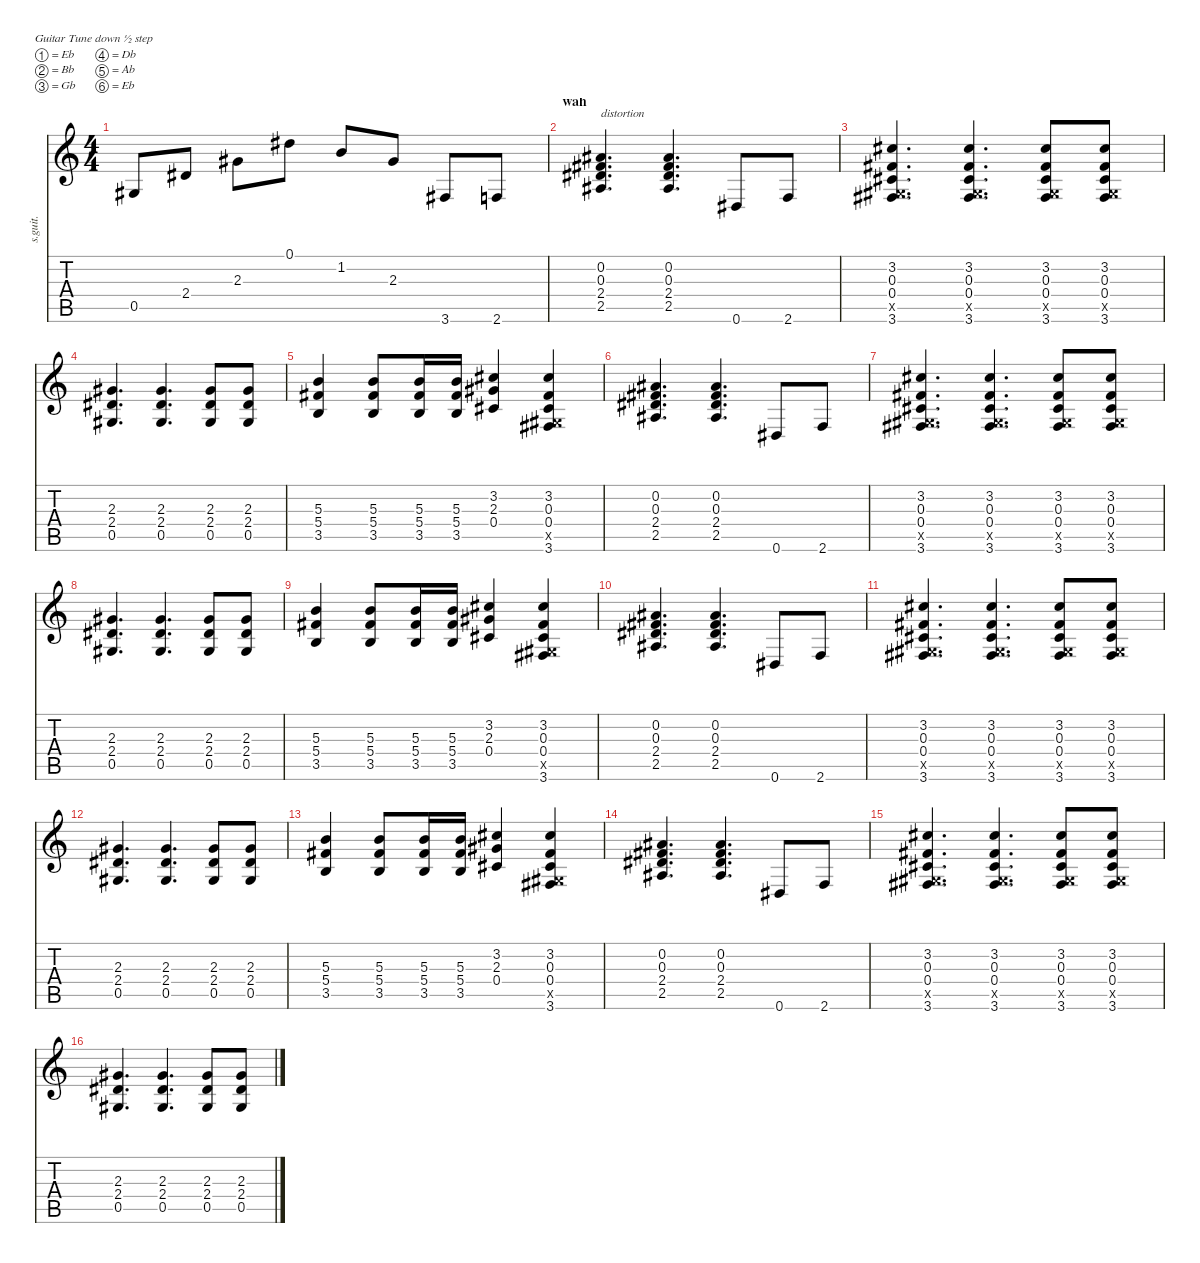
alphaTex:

\defaultSystemsLayout 4
\hideDynamics
\bracketExtendMode nobrackets
\track ("Slash - Clean" "s.guit.") {instrument electricguitarclean}
\staff {score tabs}
\tuning (Eb4 Bb3 Gb3 Db3 Ab2 Eb2)
\ts (4 4)
\tempo (125 hide)
\clef g2
\ks c
0.5{acc #}.8{lyrics (0 "") lyrics (1 "") lyrics (2 "") lyrics (3 "") lyrics (4 "") dy f} 2.4{acc #}.8{lyrics (0 "") lyrics (1 "") lyrics (2 "") lyrics (3 "") lyrics (4 "")} 2.3{acc #}.8{lyrics (0 "") lyrics (1 "") lyrics (2 "") lyrics (3 "") lyrics (4 "")} 0.1{acc #}.8{lyrics (0 "") lyrics (1 "") lyrics (2 "") lyrics (3 "") lyrics (4 "")} 1.2.8{lyrics (0 "") lyrics (1 "") lyrics (2 "") lyrics (3 "") lyrics (4 "")} 2.3{acc #}.8{lyrics (0 "") lyrics (1 "") lyrics (2 "") lyrics (3 "") lyrics (4 "")} 3.6{acc #}.8{lyrics (0 "") lyrics (1 "") lyrics (2 "") lyrics (3 "") lyrics (4 "")} 2.6.8{lyrics (0 "") lyrics (1 "") lyrics (2 "") lyrics (3 "") lyrics (4 "")} |
\section ("" "wah")
(0.2{acc #} 0.3{acc #} 2.4{acc #} 2.5{acc #}).4{d txt "distortion" lyrics (0 "") lyrics (1 "") lyrics (2 "") lyrics (3 "") lyrics (4 "")} (0.2{acc #} 0.3{acc #} 2.4{acc #} 2.5{acc #}).4{d lyrics (0 "") lyrics (1 "") lyrics (2 "") lyrics (3 "") lyrics (4 "")} 0.6{acc #}.8{lyrics (0 "") lyrics (1 "") lyrics (2 "") lyrics (3 "") lyrics (4 "")} 2.6.8{lyrics (0 "") lyrics (1 "") lyrics (2 "") lyrics (3 "") lyrics (4 "")} |
(3.2{acc #} 0.3{acc #} 0.4{acc #} 0.5{x acc #} 3.6{acc #}).4{d lyrics (0 "") lyrics (1 "") lyrics (2 "") lyrics (3 "") lyrics (4 "")} (3.2{acc #} 0.3{acc #} 0.4{acc #} 0.5{x acc #} 3.6{acc #}).4{d lyrics (0 "") lyrics (1 "") lyrics (2 "") lyrics (3 "") lyrics (4 "")} (3.2{acc #} 0.3{acc #} 0.4{acc #} 0.5{x acc #} 3.6{acc #}).8{lyrics (0 "") lyrics (1 "") lyrics (2 "") lyrics (3 "") lyrics (4 "")} (3.2{acc #} 0.3{acc #} 0.4{acc #} 0.5{x acc #} 3.6{acc #}).8{lyrics (0 "") lyrics (1 "") lyrics (2 "") lyrics (3 "") lyrics (4 "")} |
(2.3{acc #} 2.4{acc #} 0.5{acc #}).4{d lyrics (0 "") lyrics (1 "") lyrics (2 "") lyrics (3 "") lyrics (4 "")} (2.3{acc #} 2.4{acc #} 0.5{acc #}).4{d lyrics (0 "") lyrics (1 "") lyrics (2 "") lyrics (3 "") lyrics (4 "")} (2.3{acc #} 2.4{acc #} 0.5{acc #}).8{lyrics (0 "") lyrics (1 "") lyrics (2 "") lyrics (3 "") lyrics (4 "")} (2.3{acc #} 2.4{acc #} 0.5{acc #}).8{lyrics (0 "") lyrics (1 "") lyrics (2 "") lyrics (3 "") lyrics (4 "")} |
(5.3 5.4{acc #} 3.5).4{lyrics (0 "") lyrics (1 "") lyrics (2 "") lyrics (3 "") lyrics (4 "")} (5.3 5.4{acc #} 3.5).8{lyrics (0 "") lyrics (1 "") lyrics (2 "") lyrics (3 "") lyrics (4 "")} (5.3 5.4{acc #} 3.5).16{lyrics (0 "") lyrics (1 "") lyrics (2 "") lyrics (3 "") lyrics (4 "")} (5.3 5.4{acc #} 3.5).16{lyrics (0 "") lyrics (1 "") lyrics (2 "") lyrics (3 "") lyrics (4 "")} (3.2{acc #} 2.3{acc #} 0.4{acc #}).4{lyrics (0 "") lyrics (1 "") lyrics (2 "") lyrics (3 "") lyrics (4 "")} (3.2{acc #} 0.3{acc #} 0.4{acc #} 0.5{x acc #} 3.6{acc #}).4{lyrics (0 "") lyrics (1 "") lyrics (2 "") lyrics (3 "") lyrics (4 "")} |
(0.2{acc #} 0.3{acc #} 2.4{acc #} 2.5{acc #}).4{d lyrics (0 "") lyrics (1 "") lyrics (2 "") lyrics (3 "") lyrics (4 "")} (0.2{acc #} 0.3{acc #} 2.4{acc #} 2.5{acc #}).4{d lyrics (0 "") lyrics (1 "") lyrics (2 "") lyrics (3 "") lyrics (4 "")} 0.6{acc #}.8{lyrics (0 "") lyrics (1 "") lyrics (2 "") lyrics (3 "") lyrics (4 "")} 2.6.8{lyrics (0 "") lyrics (1 "") lyrics (2 "") lyrics (3 "") lyrics (4 "")} |
(3.2{acc #} 0.3{acc #} 0.4{acc #} 0.5{x acc #} 3.6{acc #}).4{d lyrics (0 "") lyrics (1 "") lyrics (2 "") lyrics (3 "") lyrics (4 "")} (3.2{acc #} 0.3{acc #} 0.4{acc #} 0.5{x acc #} 3.6{acc #}).4{d lyrics (0 "") lyrics (1 "") lyrics (2 "") lyrics (3 "") lyrics (4 "")} (3.2{acc #} 0.3{acc #} 0.4{acc #} 0.5{x acc #} 3.6{acc #}).8{lyrics (0 "") lyrics (1 "") lyrics (2 "") lyrics (3 "") lyrics (4 "")} (3.2{acc #} 0.3{acc #} 0.4{acc #} 0.5{x acc #} 3.6{acc #}).8{lyrics (0 "") lyrics (1 "") lyrics (2 "") lyrics (3 "") lyrics (4 "")} |
(2.3{acc #} 2.4{acc #} 0.5{acc #}).4{d lyrics (0 "") lyrics (1 "") lyrics (2 "") lyrics (3 "") lyrics (4 "")} (2.3{acc #} 2.4{acc #} 0.5{acc #}).4{d lyrics (0 "") lyrics (1 "") lyrics (2 "") lyrics (3 "") lyrics (4 "")} (2.3{acc #} 2.4{acc #} 0.5{acc #}).8{lyrics (0 "") lyrics (1 "") lyrics (2 "") lyrics (3 "") lyrics (4 "")} (2.3{acc #} 2.4{acc #} 0.5{acc #}).8{lyrics (0 "") lyrics (1 "") lyrics (2 "") lyrics (3 "") lyrics (4 "")} |
(5.3 5.4{acc #} 3.5).4{lyrics (0 "") lyrics (1 "") lyrics (2 "") lyrics (3 "") lyrics (4 "")} (5.3 5.4{acc #} 3.5).8{lyrics (0 "") lyrics (1 "") lyrics (2 "") lyrics (3 "") lyrics (4 "")} (5.3 5.4{acc #} 3.5).16{lyrics (0 "") lyrics (1 "") lyrics (2 "") lyrics (3 "") lyrics (4 "")} (5.3 5.4{acc #} 3.5).16{lyrics (0 "") lyrics (1 "") lyrics (2 "") lyrics (3 "") lyrics (4 "")} (3.2{acc #} 2.3{acc #} 0.4{acc #}).4{lyrics (0 "") lyrics (1 "") lyrics (2 "") lyrics (3 "") lyrics (4 "")} (3.2{acc #} 0.3{acc #} 0.4{acc #} 0.5{x acc #} 3.6{acc #}).4{lyrics (0 "") lyrics (1 "") lyrics (2 "") lyrics (3 "") lyrics (4 "")} |
(0.2{acc #} 0.3{acc #} 2.4{acc #} 2.5{acc #}).4{d lyrics (0 "") lyrics (1 "") lyrics (2 "") lyrics (3 "") lyrics (4 "")} (0.2{acc #} 0.3{acc #} 2.4{acc #} 2.5{acc #}).4{d lyrics (0 "") lyrics (1 "") lyrics (2 "") lyrics (3 "") lyrics (4 "")} 0.6{acc #}.8{lyrics (0 "") lyrics (1 "") lyrics (2 "") lyrics (3 "") lyrics (4 "")} 2.6.8{lyrics (0 "") lyrics (1 "") lyrics (2 "") lyrics (3 "") lyrics (4 "")} |
(3.2{acc #} 0.3{acc #} 0.4{acc #} 0.5{x acc #} 3.6{acc #}).4{d lyrics (0 "") lyrics (1 "") lyrics (2 "") lyrics (3 "") lyrics (4 "")} (3.2{acc #} 0.3{acc #} 0.4{acc #} 0.5{x acc #} 3.6{acc #}).4{d lyrics (0 "") lyrics (1 "") lyrics (2 "") lyrics (3 "") lyrics (4 "")} (3.2{acc #} 0.3{acc #} 0.4{acc #} 0.5{x acc #} 3.6{acc #}).8{lyrics (0 "") lyrics (1 "") lyrics (2 "") lyrics (3 "") lyrics (4 "")} (3.2{acc #} 0.3{acc #} 0.4{acc #} 0.5{x acc #} 3.6{acc #}).8{lyrics (0 "") lyrics (1 "") lyrics (2 "") lyrics (3 "") lyrics (4 "")} |
(2.3{acc #} 2.4{acc #} 0.5{acc #}).4{d lyrics (0 "") lyrics (1 "") lyrics (2 "") lyrics (3 "") lyrics (4 "")} (2.3{acc #} 2.4{acc #} 0.5{acc #}).4{d lyrics (0 "") lyrics (1 "") lyrics (2 "") lyrics (3 "") lyrics (4 "")} (2.3{acc #} 2.4{acc #} 0.5{acc #}).8{lyrics (0 "") lyrics (1 "") lyrics (2 "") lyrics (3 "") lyrics (4 "")} (2.3{acc #} 2.4{acc #} 0.5{acc #}).8{lyrics (0 "") lyrics (1 "") lyrics (2 "") lyrics (3 "") lyrics (4 "")} |
(5.3 5.4{acc #} 3.5).4{lyrics (0 "") lyrics (1 "") lyrics (2 "") lyrics (3 "") lyrics (4 "")} (5.3 5.4{acc #} 3.5).8{lyrics (0 "") lyrics (1 "") lyrics (2 "") lyrics (3 "") lyrics (4 "")} (5.3 5.4{acc #} 3.5).16{lyrics (0 "") lyrics (1 "") lyrics (2 "") lyrics (3 "") lyrics (4 "")} (5.3 5.4{acc #} 3.5).16{lyrics (0 "") lyrics (1 "") lyrics (2 "") lyrics (3 "") lyrics (4 "")} (3.2{acc #} 2.3{acc #} 0.4{acc #}).4{lyrics (0 "") lyrics (1 "") lyrics (2 "") lyrics (3 "") lyrics (4 "")} (3.2{acc #} 0.3{acc #} 0.4{acc #} 0.5{x acc #} 3.6{acc #}).4{lyrics (0 "") lyrics (1 "") lyrics (2 "") lyrics (3 "") lyrics (4 "")} |
(0.2{acc #} 0.3{acc #} 2.4{acc #} 2.5{acc #}).4{d lyrics (0 "") lyrics (1 "") lyrics (2 "") lyrics (3 "") lyrics (4 "")} (0.2{acc #} 0.3{acc #} 2.4{acc #} 2.5{acc #}).4{d lyrics (0 "") lyrics (1 "") lyrics (2 "") lyrics (3 "") lyrics (4 "")} 0.6{acc #}.8{lyrics (0 "") lyrics (1 "") lyrics (2 "") lyrics (3 "") lyrics (4 "")} 2.6.8{lyrics (0 "") lyrics (1 "") lyrics (2 "") lyrics (3 "") lyrics (4 "")} |
(3.2{acc #} 0.3{acc #} 0.4{acc #} 0.5{x acc #} 3.6{acc #}).4{d lyrics (0 "") lyrics (1 "") lyrics (2 "") lyrics (3 "") lyrics (4 "")} (3.2{acc #} 0.3{acc #} 0.4{acc #} 0.5{x acc #} 3.6{acc #}).4{d lyrics (0 "") lyrics (1 "") lyrics (2 "") lyrics (3 "") lyrics (4 "")} (3.2{acc #} 0.3{acc #} 0.4{acc #} 0.5{x acc #} 3.6{acc #}).8{lyrics (0 "") lyrics (1 "") lyrics (2 "") lyrics (3 "") lyrics (4 "")} (3.2{acc #} 0.3{acc #} 0.4{acc #} 0.5{x acc #} 3.6{acc #}).8{lyrics (0 "") lyrics (1 "") lyrics (2 "") lyrics (3 "") lyrics (4 "")} |
(2.3{acc #} 2.4{acc #} 0.5{acc #}).4{d lyrics (0 "") lyrics (1 "") lyrics (2 "") lyrics (3 "") lyrics (4 "")} (2.3{acc #} 2.4{acc #} 0.5{acc #}).4{d lyrics (0 "") lyrics (1 "") lyrics (2 "") lyrics (3 "") lyrics (4 "")} (2.3{acc #} 2.4{acc #} 0.5{acc #}).8{lyrics (0 "") lyrics (1 "") lyrics (2 "") lyrics (3 "") lyrics (4 "")} (2.3{acc #} 2.4{acc #} 0.5{acc #}).8{lyrics (0 "") lyrics (1 "") lyrics (2 "") lyrics (3 "") lyrics (4 "")}
